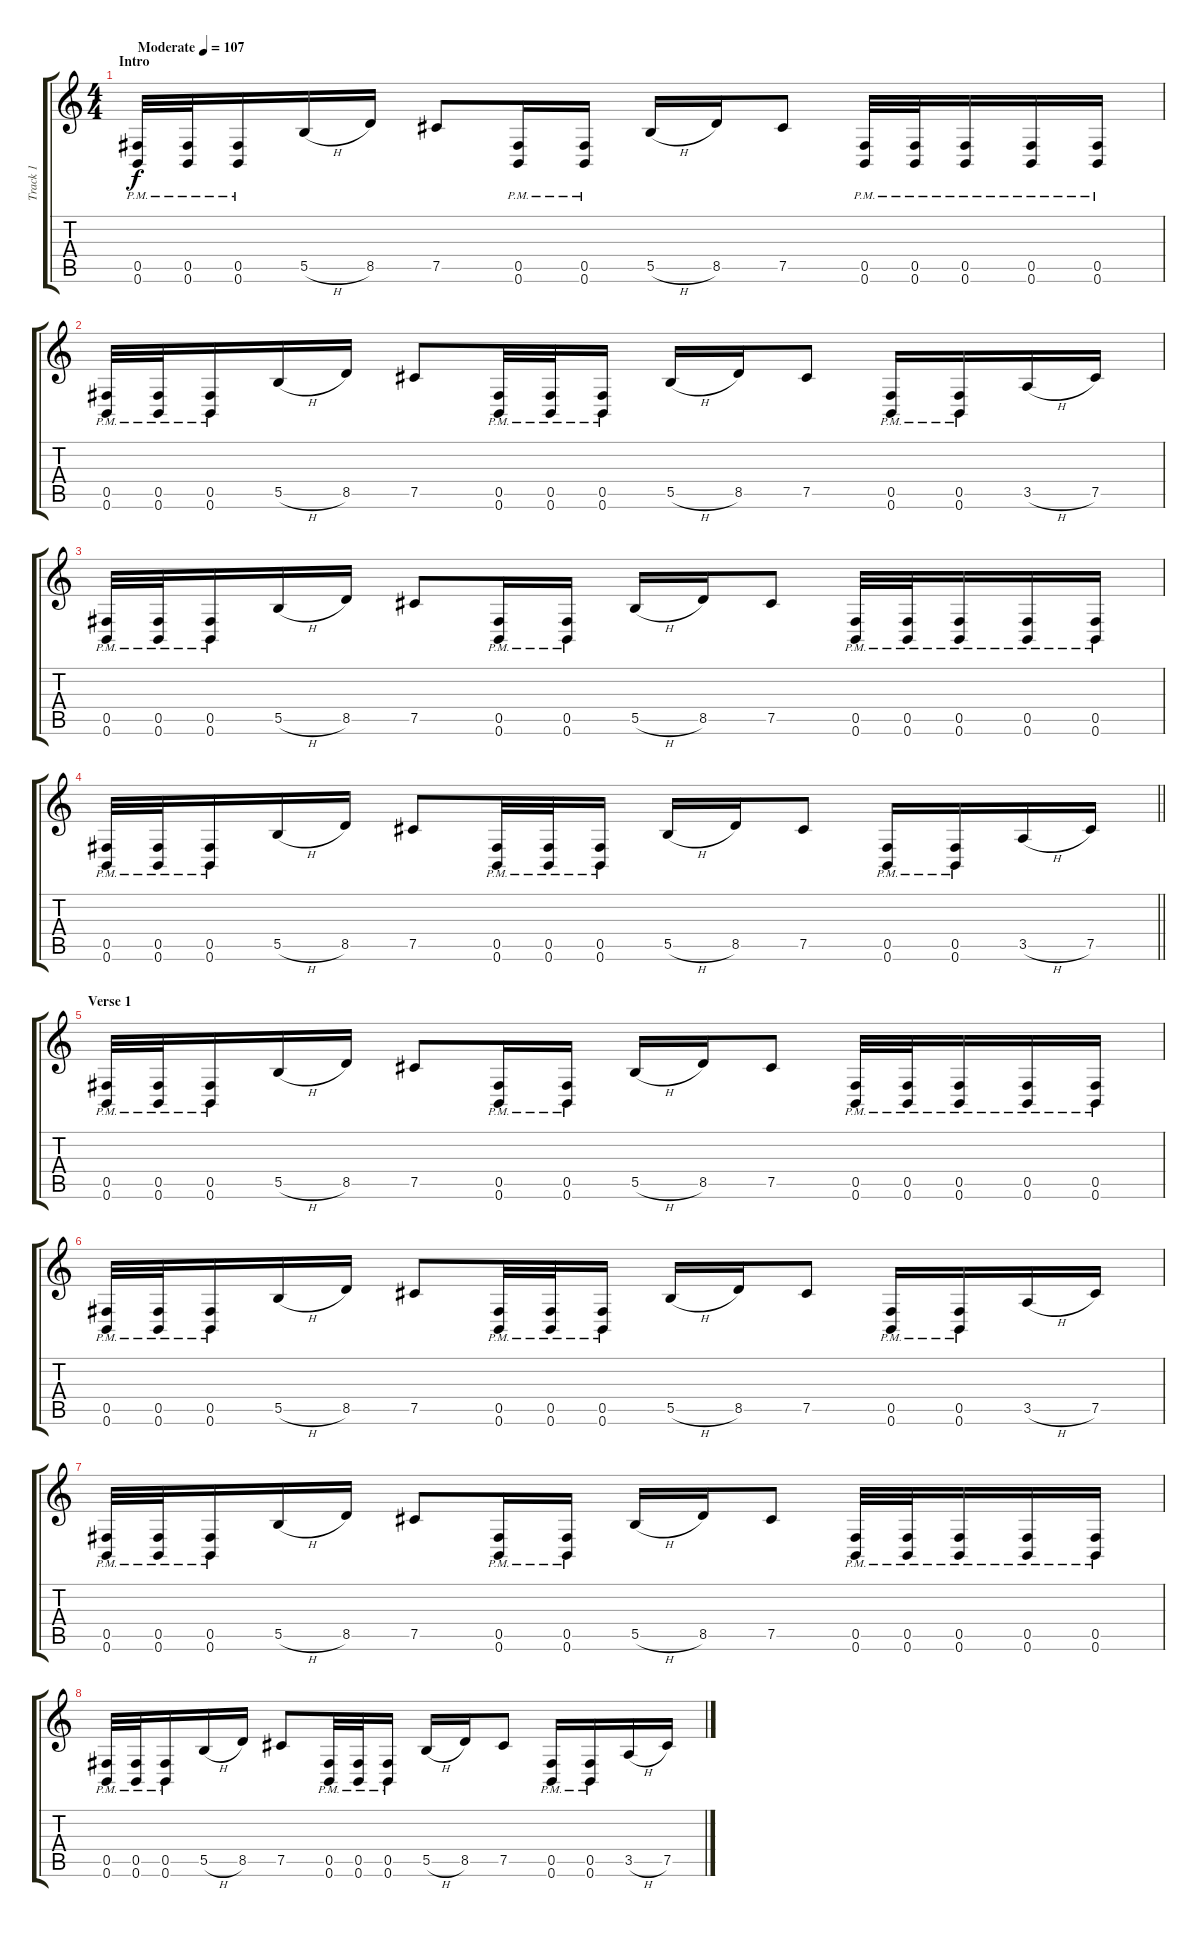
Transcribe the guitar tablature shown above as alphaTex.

\track ("Track 1" "Track 1") {instrument distortionguitar}
\staff {score tabs}
\tuning (Db4 Ab3 E3 B2 Gb2 B1) {hide}
\ts (4 4)
\section ("" "Intro")
\tempo (107 "Moderate")
\clef g2
\ks c
(0.5{pm} 0.6{pm}).32{dy f instrument distortionguitar} (0.5{pm} 0.6{pm}).32 (0.5{pm} 0.6{pm}).16 5.5{h}.16 8.5.16 7.5.8 (0.5{pm} 0.6{pm}).16 (0.5{pm} 0.6{pm}).16 5.5{h}.16 8.5.16 7.5.8 (0.5{pm} 0.6{pm}).32 (0.5{pm} 0.6{pm}).32 (0.5{pm} 0.6{pm}).16 (0.5{pm} 0.6{pm}).16 (0.5{pm} 0.6{pm}).16 |
(0.5{pm} 0.6{pm}).32 (0.5{pm} 0.6{pm}).32 (0.5{pm} 0.6{pm}).16 5.5{h}.16 8.5.16 7.5.8 (0.5{pm} 0.6{pm}).32 (0.5{pm} 0.6{pm}).32 (0.5{pm} 0.6{pm}).16 5.5{h}.16 8.5.16 7.5.8 (0.5{pm} 0.6{pm}).16 (0.5{pm} 0.6{pm}).16 3.5{h}.16 7.5.16 |
(0.5{pm} 0.6{pm}).32 (0.5{pm} 0.6{pm}).32 (0.5{pm} 0.6{pm}).16 5.5{h}.16 8.5.16 7.5.8 (0.5{pm} 0.6{pm}).16 (0.5{pm} 0.6{pm}).16 5.5{h}.16 8.5.16 7.5.8 (0.5{pm} 0.6{pm}).32 (0.5{pm} 0.6{pm}).32 (0.5{pm} 0.6{pm}).16 (0.5{pm} 0.6{pm}).16 (0.5{pm} 0.6{pm}).16 |
\barLineRight lightlight
(0.5{pm} 0.6{pm}).32 (0.5{pm} 0.6{pm}).32 (0.5{pm} 0.6{pm}).16 5.5{h}.16 8.5.16 7.5.8 (0.5{pm} 0.6{pm}).32 (0.5{pm} 0.6{pm}).32 (0.5{pm} 0.6{pm}).16 5.5{h}.16 8.5.16 7.5.8 (0.5{pm} 0.6{pm}).16 (0.5{pm} 0.6{pm}).16 3.5{h}.16 7.5.16 |
\section ("" "Verse 1")
(0.5{pm} 0.6{pm}).32 (0.5{pm} 0.6{pm}).32 (0.5{pm} 0.6{pm}).16 5.5{h}.16 8.5.16 7.5.8 (0.5{pm} 0.6{pm}).16 (0.5{pm} 0.6{pm}).16 5.5{h}.16 8.5.16 7.5.8 (0.5{pm} 0.6{pm}).32 (0.5{pm} 0.6{pm}).32 (0.5{pm} 0.6{pm}).16 (0.5{pm} 0.6{pm}).16 (0.5{pm} 0.6{pm}).16 |
(0.5{pm} 0.6{pm}).32 (0.5{pm} 0.6{pm}).32 (0.5{pm} 0.6{pm}).16 5.5{h}.16 8.5.16 7.5.8 (0.5{pm} 0.6{pm}).32 (0.5{pm} 0.6{pm}).32 (0.5{pm} 0.6{pm}).16 5.5{h}.16 8.5.16 7.5.8 (0.5{pm} 0.6{pm}).16 (0.5{pm} 0.6{pm}).16 3.5{h}.16 7.5.16 |
(0.5{pm} 0.6{pm}).32 (0.5{pm} 0.6{pm}).32 (0.5{pm} 0.6{pm}).16 5.5{h}.16 8.5.16 7.5.8 (0.5{pm} 0.6{pm}).16 (0.5{pm} 0.6{pm}).16 5.5{h}.16 8.5.16 7.5.8 (0.5{pm} 0.6{pm}).32 (0.5{pm} 0.6{pm}).32 (0.5{pm} 0.6{pm}).16 (0.5{pm} 0.6{pm}).16 (0.5{pm} 0.6{pm}).16 |
(0.5{pm} 0.6{pm}).32 (0.5{pm} 0.6{pm}).32 (0.5{pm} 0.6{pm}).16 5.5{h}.16 8.5.16 7.5.8 (0.5{pm} 0.6{pm}).32 (0.5{pm} 0.6{pm}).32 (0.5{pm} 0.6{pm}).16 5.5{h}.16 8.5.16 7.5.8 (0.5{pm} 0.6{pm}).16 (0.5{pm} 0.6{pm}).16 3.5{h}.16 7.5.16
